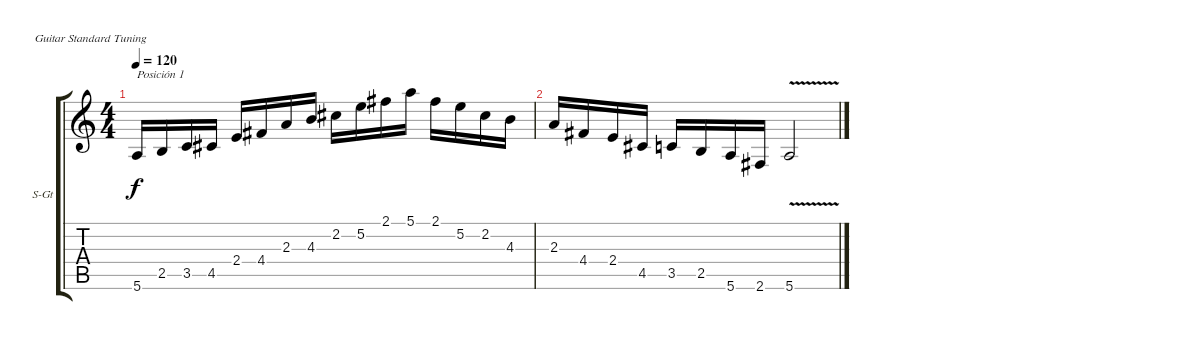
\defaultSystemsLayout 4
\bracketExtendMode groupsimilarinstruments
\firstSystemTrackNameOrientation horizontal
\otherSystemsTrackNameOrientation horizontal
\track ("Steel Guitar" "S-Gt") {instrument acousticguitarsteel}
\staff {score tabs}
\tuning (E4 B3 G3 D3 A2 E2)
\ts (4 4)
\tempo 120
\clef g2
\ks c
5.6.16{txt "Posición 1" dy f instrument acousticguitarsteel} 2.5.16 3.5.16 4.5.16 2.4.16 4.4.16 2.3.16 4.3.16 2.2.16 5.2.16 2.1.16 5.1.16 2.1.16 5.2.16 2.2.16 4.3.16 |
2.3.16 4.4.16 2.4.16 4.5.16 3.5.16 2.5.16 5.6.16 2.6.16 5.6{v}.2
